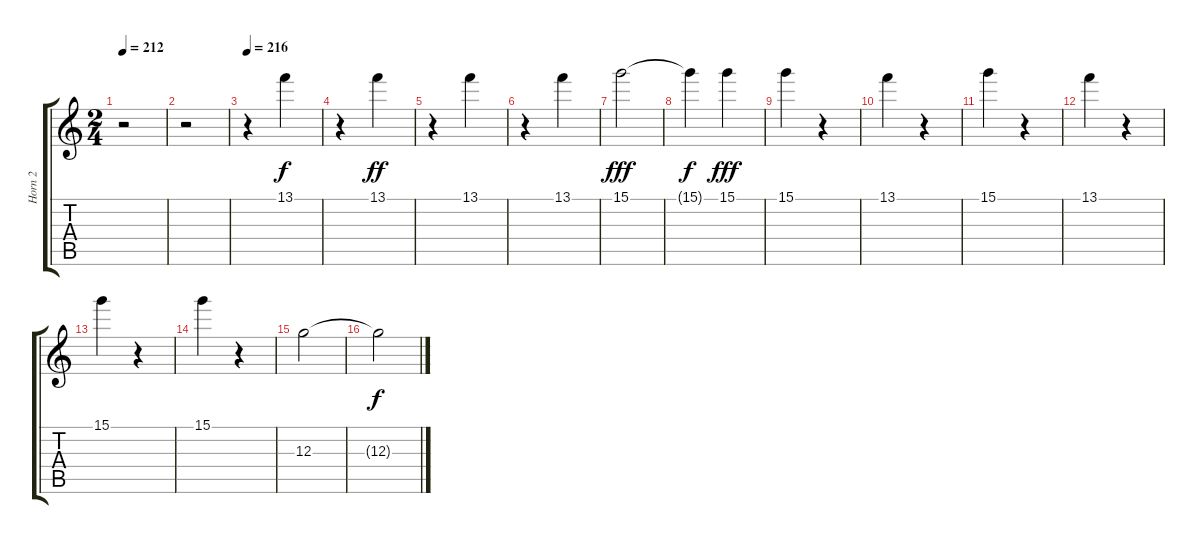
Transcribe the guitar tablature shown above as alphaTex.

\track ("Horn 2" "Horn 2") {instrument acousticguitarnylon}
\staff {score tabs}
\tuning (E4 B3 G3 D3 A2 E2) {hide}
\ts (2 4)
\tempo 212
\clef g2
\ks c
r.2{dy f} |
r.2 |
\tempo 216
r.4 13.1.4 |
r.4 13.1.4{dy ff} |
r.4 13.1.4 |
r.4 13.1.4 |
15.1.2{dy fff} |
15.1{t}.4{dy f} 15.1.4{dy fff} |
15.1.4 r.4 |
13.1.4 r.4 |
15.1.4 r.4 |
13.1.4 r.4 |
15.1.4 r.4 |
15.1.4 r.4 |
12.3.2 |
12.3{t}.2{dy f}
